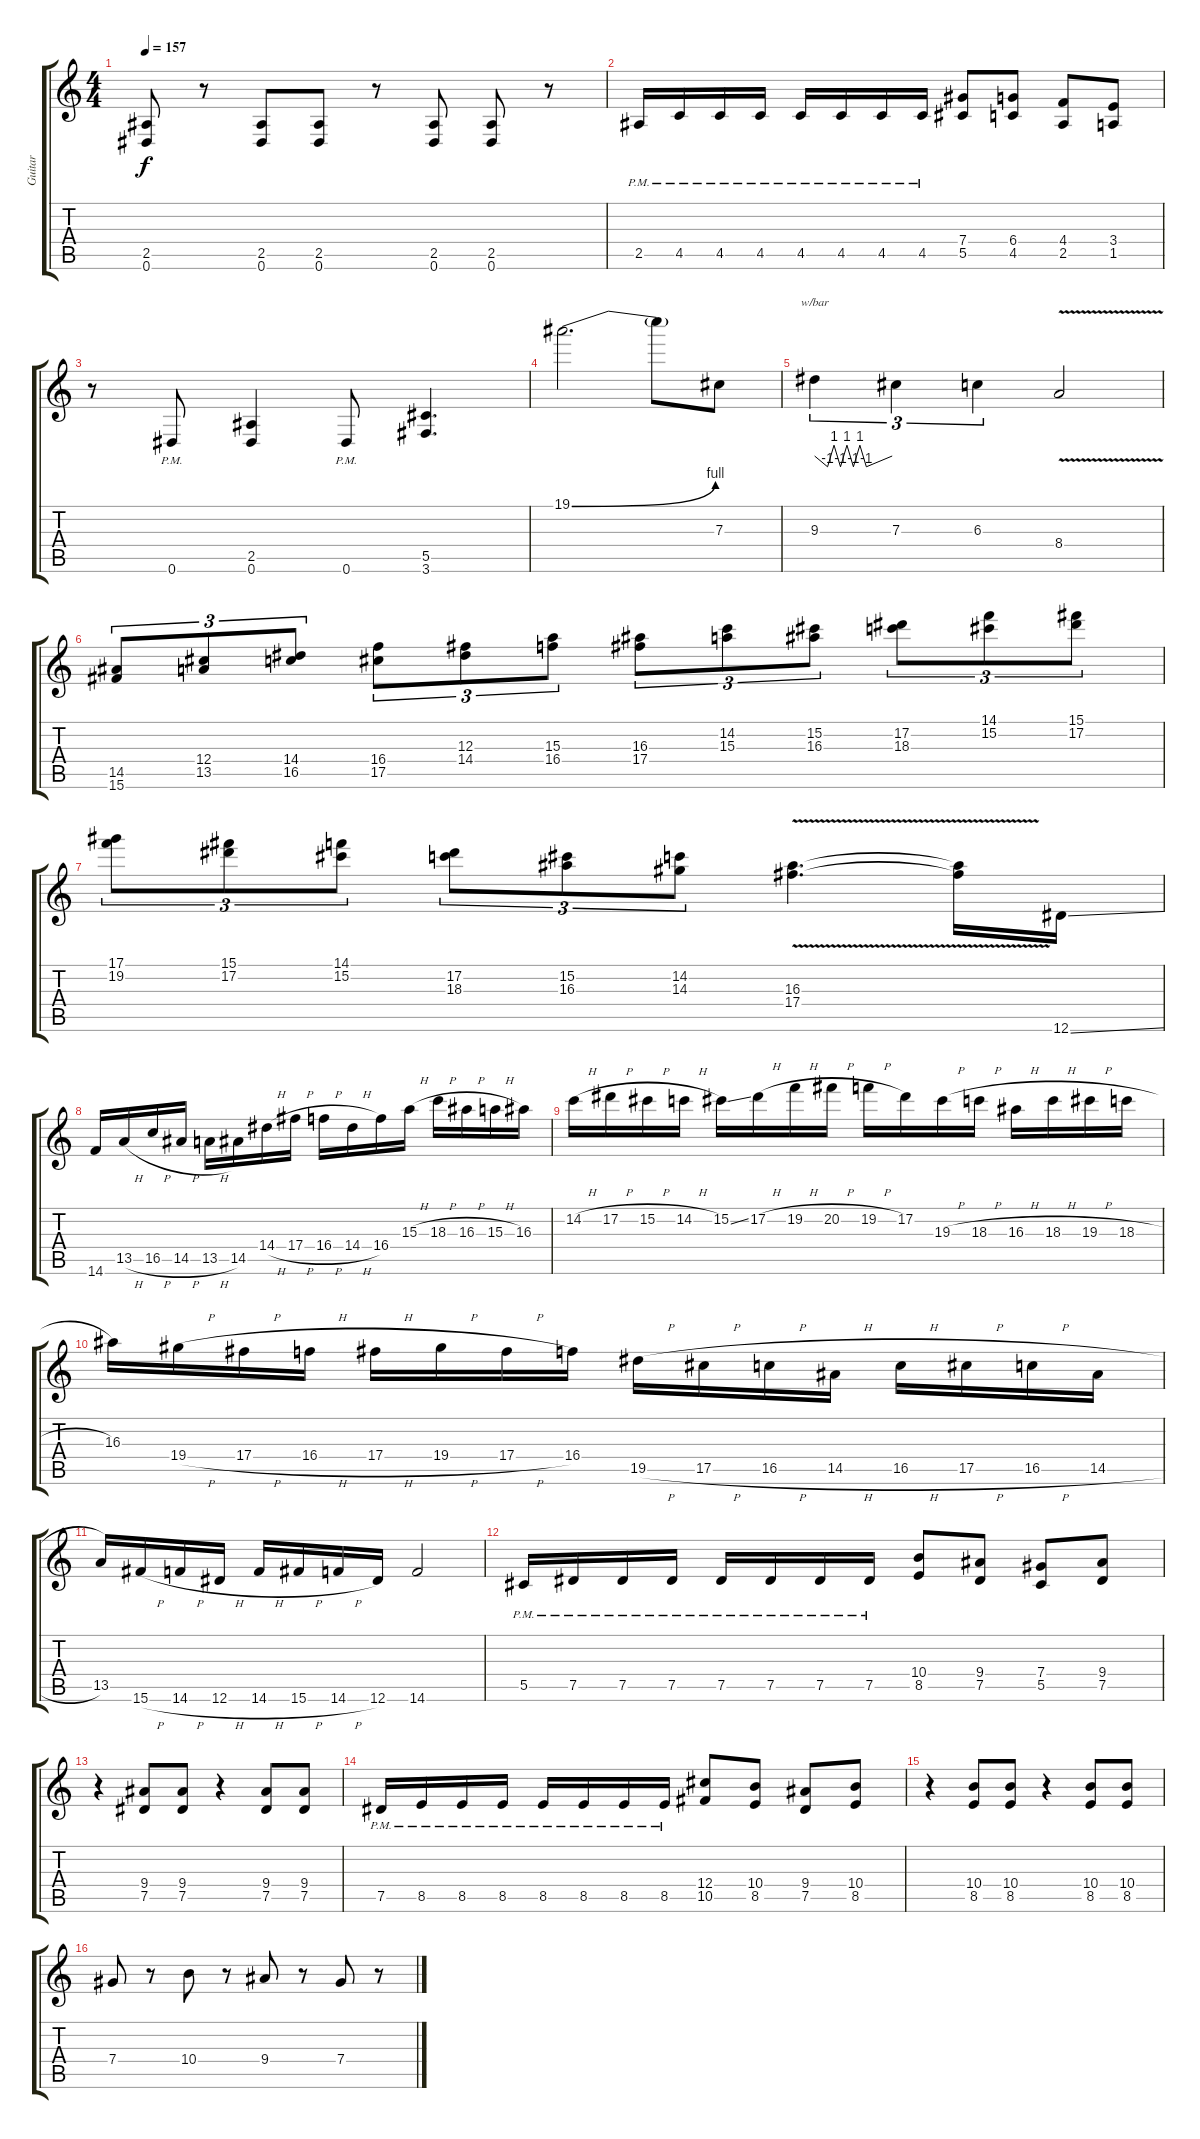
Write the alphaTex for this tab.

\track ("Guitar" "Guitar") {instrument distortionguitar}
\staff {score tabs}
\tuning (Eb4 Bb3 Gb3 Db3 Ab2 Eb2) {hide}
\ts (4 4)
\tempo 157
\clef g2
\ks c
(2.5 0.6).8{dy f} r.8 (2.5 0.6).8 (2.5 0.6).8 r.8 (2.5 0.6).8 (2.5 0.6).8 r.8 |
2.5{pm}.16 4.5{pm}.16 4.5{pm}.16 4.5{pm}.16 4.5{pm}.16 4.5{pm}.16 4.5{pm}.16 4.5{pm}.16 (7.4 5.5).8 (6.4 4.5).8 (4.4 2.5).8 (3.4 1.5).8 |
r.8 0.6{pm}.8 (2.5 0.6).4 0.6{pm}.8 (5.5 3.6).4{d} |
19.1{be (bend 0 0 60 4)}.2{d} 19.1{t}.8 7.3.8 |
9.3.4{tu (3 2) tbe (custom default 0 0 10 -4 15 4 20 -4 25 4 30 -4 35 4 40 -4 60 0)} 7.3.4{tu (3 2)} 6.3.4{tu (3 2)} 8.4{v}.2 |
(14.5 15.6).8{tu (3 2)} (12.4 13.5).8{tu (3 2)} (14.4 16.5).8{tu (3 2)} (16.4 17.5).8{tu (3 2)} (12.3 14.4).8{tu (3 2)} (15.3 16.4).8{tu (3 2)} (16.3 17.4).8{tu (3 2)} (14.2 15.3).8{tu (3 2)} (15.2 16.3).8{tu (3 2)} (17.2 18.3).8{tu (3 2)} (14.1 15.2).8{tu (3 2)} (15.1 17.2).8{tu (3 2)} |
(17.1 19.2).8{tu (3 2)} (15.1 17.2).8{tu (3 2)} (14.1 15.2).8{tu (3 2)} (17.2 18.3).8{tu (3 2)} (15.2 16.3).8{tu (3 2)} (14.2 14.3).8{tu (3 2)} (16.3{v} 17.4{v}).4{d} (16.3{t} 17.4{t}).16 12.6{ss}.16 |
14.6.16 13.5{h}.16 16.5{h}.16 14.5{h}.16 13.5{h}.16 14.5.16 14.4{h}.16 17.4{h}.16 16.4{h}.16 14.4{h}.16 16.4.16 15.3{h}.16 18.3{h}.16 16.3{h}.16 15.3{h}.16 16.3.16 |
14.2{h}.16 17.2{h}.16 15.2{h}.16 14.2{h}.16 15.2{ss}.16 17.2{h}.16 19.2{h}.16 20.2{h}.16 19.2{h}.16 17.2.16 19.3{h}.16 18.3{h}.16 16.3{h}.16 18.3{h}.16 19.3{h}.16 18.3{h}.16 |
16.3.16 19.4{h}.16 17.4{h}.16 16.4{h}.16 17.4{h}.16 19.4{h}.16 17.4{h}.16 16.4.16 19.5{h}.16 17.5{h}.16 16.5{h}.16 14.5{h}.16 16.5{h}.16 17.5{h}.16 16.5{h}.16 14.5{h}.16 |
13.5.16 15.6{h}.16 14.6{h}.16 12.6{h}.16 14.6{h}.16 15.6{h}.16 14.6{h}.16 12.6.16 14.6.2 |
5.5{pm}.16 7.5{pm}.16 7.5{pm}.16 7.5{pm}.16 7.5{pm}.16 7.5{pm}.16 7.5{pm}.16 7.5{pm}.16 (10.4 8.5).8 (9.4 7.5).8 (7.4 5.5).8 (9.4 7.5).8 |
r.4 (9.4 7.5).8 (9.4 7.5).8 r.4 (9.4 7.5).8 (9.4 7.5).8 |
7.5{pm}.16 8.5{pm}.16 8.5{pm}.16 8.5{pm}.16 8.5{pm}.16 8.5{pm}.16 8.5{pm}.16 8.5{pm}.16 (12.4 10.5).8 (10.4 8.5).8 (9.4 7.5).8 (10.4 8.5).8 |
r.4 (10.4 8.5).8 (10.4 8.5).8 r.4 (10.4 8.5).8 (10.4 8.5).8 |
7.4.8 r.8 10.4.8 r.8 9.4.8 r.8 7.4.8 r.8
